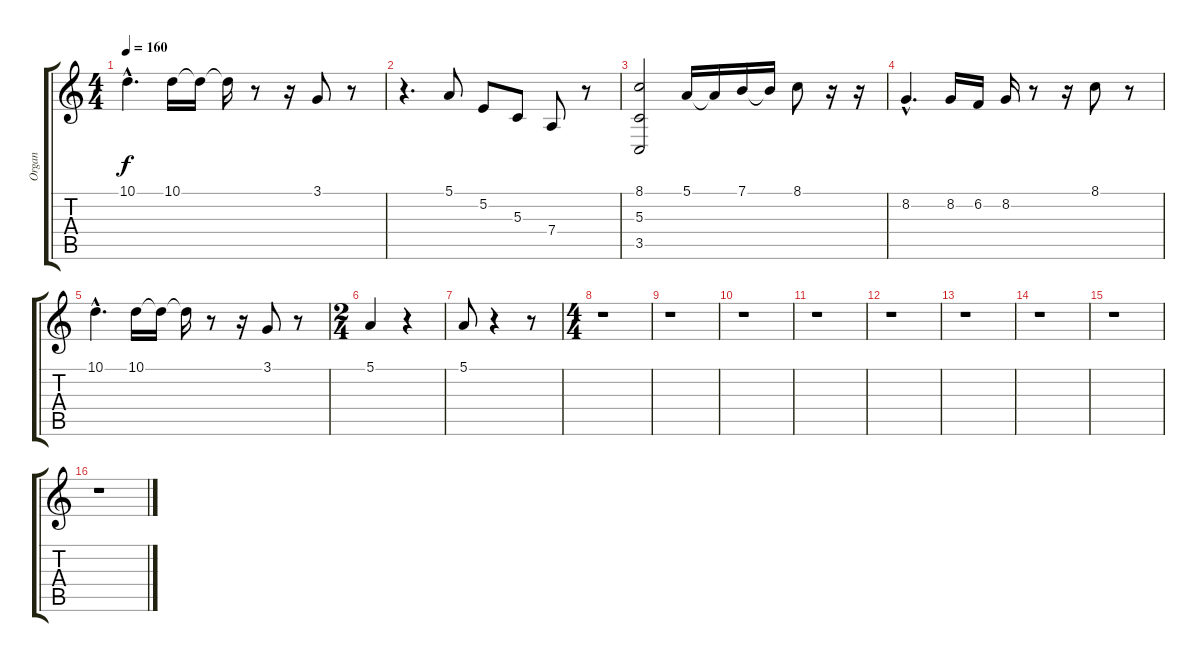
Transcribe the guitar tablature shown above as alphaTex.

\track ("Organ" "Organ") {instrument rockorgan}
\staff {score tabs}
\tuning (E4 B3 G3 D3 A2 E2) {hide}
\ts (4 4)
\tempo 160
\clef g2
\ks c
10.1{hac}.4{d dy f} 10.1.16 10.1{t}.16 10.1{t}.16 r.8 r.16 3.1.8 r.8 |
r.4{d} 5.1.8 5.2.8 5.3.8 7.4.8 r.8 |
(8.1 5.3 3.5).2 5.1.16 5.1{t}.16 7.1.16 7.1{t}.16 8.1.8 r.16 r.16 |
8.2{hac}.4{d} 8.2.16 6.2.16 8.2.16 r.8 r.16 8.1.8 r.8 |
10.1{hac}.4{d} 10.1.16 10.1{t}.16 10.1{t}.16 r.8 r.16 3.1.8 r.8 |
\ts (2 4)
5.1.4 r.4 |
5.1.8 r.4 r.8 |
\ts (4 4)
r.1 |
r.1 |
r.1 |
r.1 |
r.1 |
r.1 |
r.1 |
r.1 |
r.1
